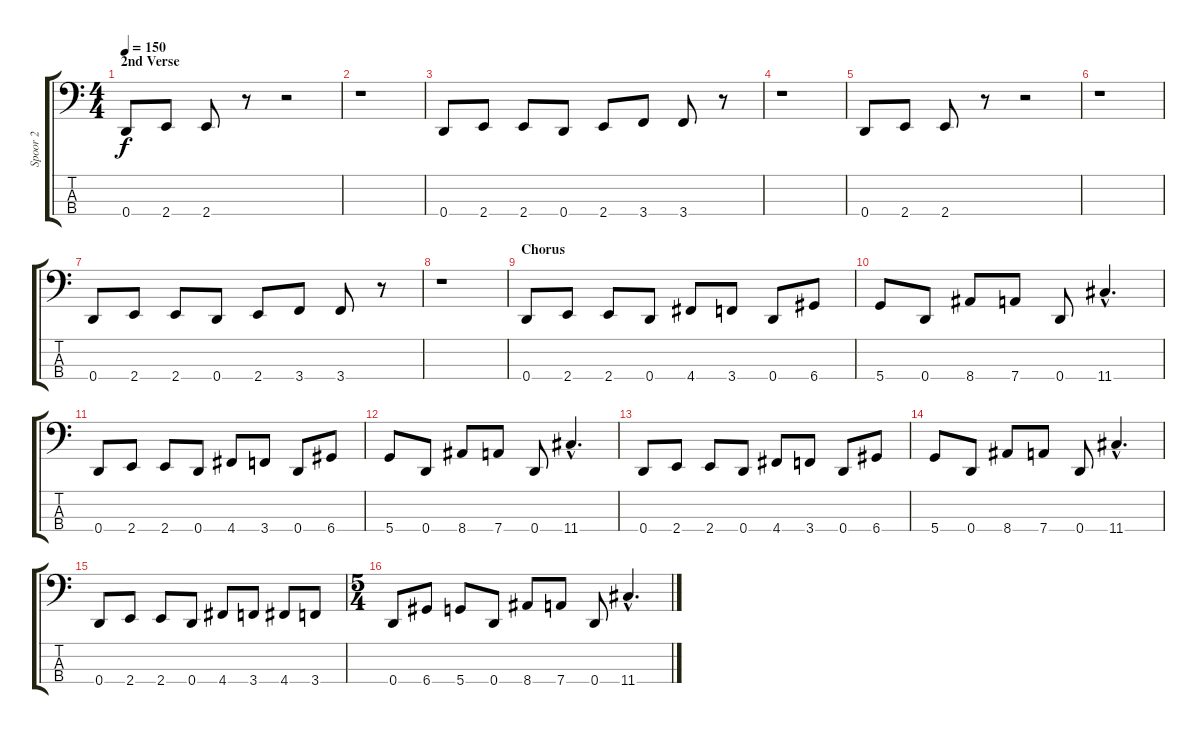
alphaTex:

\track ("Spoor 2" "Spoor 2") {instrument slapbass1}
\staff {score tabs}
\tuning (G2 D2 A1 D1) {hide}
\ts (4 4)
\section ("" "2nd Verse")
\tempo 150
\clef f4
\ks c
0.4.8{dy f} 2.4.8 2.4.8 r.8 r.2 |
r.1 |
0.4.8 2.4.8 2.4.8 0.4.8 2.4.8 3.4.8 3.4.8 r.8 |
r.1 |
0.4.8 2.4.8 2.4.8 r.8 r.2 |
r.1 |
0.4.8 2.4.8 2.4.8 0.4.8 2.4.8 3.4.8 3.4.8 r.8 |
r.1 |
\section ("" "Chorus")
0.4.8 2.4.8 2.4.8 0.4.8 4.4.8 3.4.8 0.4.8 6.4.8 |
5.4.8 0.4.8 8.4.8 7.4.8 0.4.8 11.4{hac}.4{d} |
0.4.8 2.4.8 2.4.8 0.4.8 4.4.8 3.4.8 0.4.8 6.4.8 |
5.4.8 0.4.8 8.4.8 7.4.8 0.4.8 11.4{hac}.4{d} |
0.4.8 2.4.8 2.4.8 0.4.8 4.4.8 3.4.8 0.4.8 6.4.8 |
5.4.8 0.4.8 8.4.8 7.4.8 0.4.8 11.4{hac}.4{d} |
0.4.8 2.4.8 2.4.8 0.4.8 4.4.8 3.4.8 4.4.8 3.4.8 |
\ts (5 4)
0.4.8 6.4.8 5.4.8 0.4.8 8.4.8 7.4.8 0.4.8 11.4{hac}.4{d}
